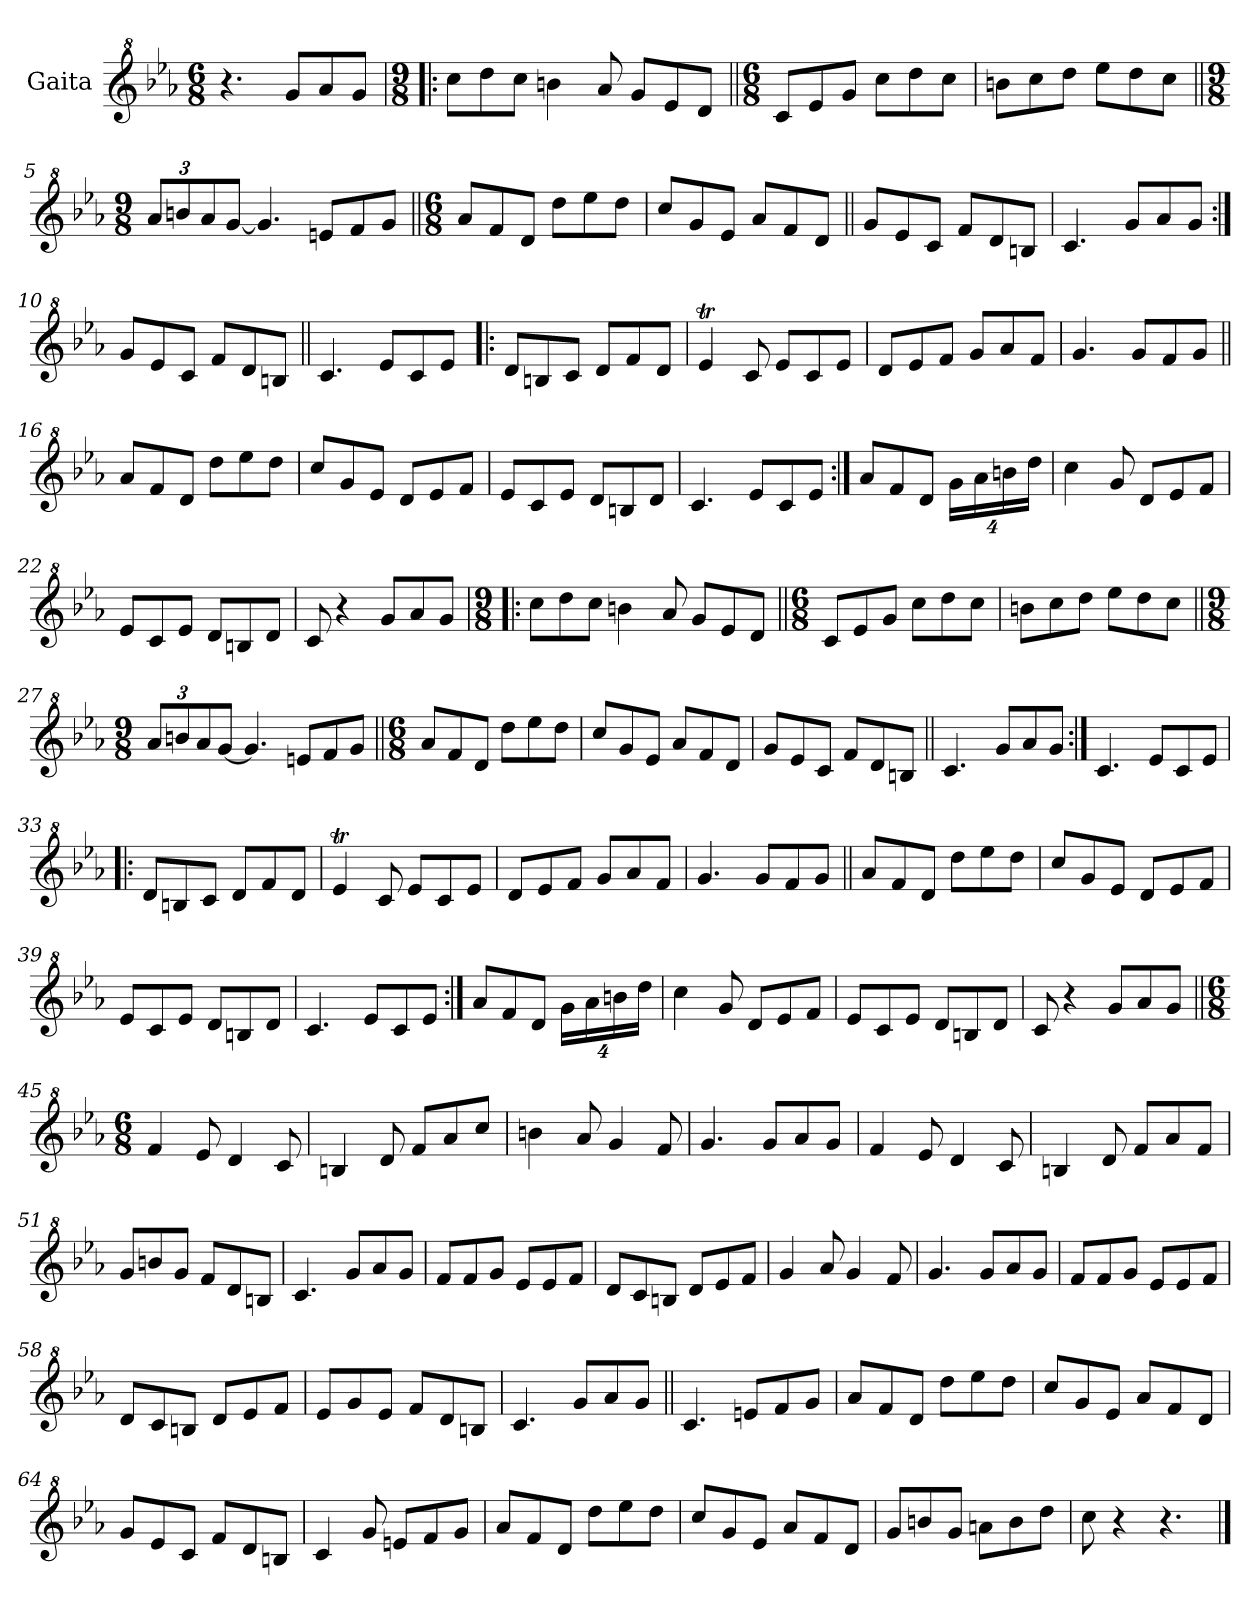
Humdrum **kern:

**kern
*part1
*staff1
*I"Gaita
*clefG^2
*k[b-e-a-]
*M6/8
*MM195
=1
4.r
8gg/L
8aa-/
8gg/J
=2!|:
*M9/8
8ccc\L
8ddd\
8ccc\J
4bbn\
8aa-/
8gg/L
8ee-/
8dd/J
=3||
*M6/8
8cc/L
8ee-/
8gg/J
8ccc\L
8ddd\
8ccc\J
=4
8bbn\L
8ccc\
8ddd\J
8eee-\L
8ddd\
8ccc\J
=5||
*M9/8
*Xbrackettup
12aa-/L
12bbn/
12aa-/
[8gg/J
4.gg/]
8een/L
8ff/
8gg/J
!!LO:LB:g=z
=6||
*M6/8
8aa-/L
8ff/
8dd/J
8ddd\L
8eee-\
8ddd\J
=7
8ccc/L
8gg/
8ee-/J
8aa-/L
8ff/
8dd/J
=8||
8gg/L
8ee-/
8cc/J
8ff/L
8dd/
8bn/J
=9
4.cc/
8gg/L
8aa-/
8gg/J
=10:|!
8gg/L
8ee-/
8cc/J
8ff/L
8dd/
8bn/J
=11||
4.cc/
8ee-/L
8cc/
8ee-/J
=12!|:
8dd/L
8bn/
8cc/J
8dd/L
8ff/
8dd/J
!!LO:LB:g=z
=13
4ee-T/
8cc/
8ee-/L
8cc/
8ee-/J
=14
8dd/L
8ee-/
8ff/J
8gg/L
8aa-/
8ff/J
=15
4.gg/
8gg/L
8ff/
8gg/J
=16||
8aa-/L
8ff/
8dd/J
8ddd\L
8eee-\
8ddd\J
=17
8ccc/L
8gg/
8ee-/J
8dd/L
8ee-/
8ff/J
=18
8ee-/L
8cc/
8ee-/J
8dd/L
8bn/
8dd/J
=19
4.cc/
8ee-/L
8cc/
8ee-/J
!!LO:LB:g=z
=20:|!
8aa-/L
8ff/
8dd/J
32%3gg\L
32%3aa-\
32%3bbn\
32%3ddd\J
=21
4ccc\
8gg/
8dd/L
8ee-/
8ff/J
=22
8ee-/L
8cc/
8ee-/J
8dd/L
8bn/
8dd/J
=23
8cc/
4r
8gg/L
8aa-/
8gg/J
=24!|:
*M9/8
8ccc\L
8ddd\
8ccc\J
4bbn\
8aa-/
8gg/L
8ee-/
8dd/J
=25||
*M6/8
8cc/L
8ee-/
8gg/J
8ccc\L
8ddd\
8ccc\J
!!LO:LB:g=z
=26
8bbn\L
8ccc\
8ddd\J
8eee-\L
8ddd\
8ccc\J
=27||
*M9/8
12aa-/L
12bbn/
12aa-/
[8gg/J
4.gg/]
8een/L
8ff/
8gg/J
=28||
*M6/8
8aa-/L
8ff/
8dd/J
8ddd\L
8eee-\
8ddd\J
=29
8ccc/L
8gg/
8ee-/J
8aa-/L
8ff/
8dd/J
=30
8gg/L
8ee-/
8cc/J
8ff/L
8dd/
8bn/J
=31||
4.cc/
8gg/L
8aa-/
8gg/J
!!LO:LB:g=z
=32:|!
4.cc/
8ee-/L
8cc/
8ee-/J
=33!|:
8dd/L
8bn/
8cc/J
8dd/L
8ff/
8dd/J
=34
4ee-T/
8cc/
8ee-/L
8cc/
8ee-/J
=35
8dd/L
8ee-/
8ff/J
8gg/L
8aa-/
8ff/J
=36
4.gg/
8gg/L
8ff/
8gg/J
=37||
8aa-/L
8ff/
8dd/J
8ddd\L
8eee-\
8ddd\J
=38
8ccc/L
8gg/
8ee-/J
8dd/L
8ee-/
8ff/J
!!LO:LB:g=z
=39
8ee-/L
8cc/
8ee-/J
8dd/L
8bn/
8dd/J
=40
4.cc/
8ee-/L
8cc/
8ee-/J
=41:|!
8aa-/L
8ff/
8dd/J
32%3gg\L
32%3aa-\
32%3bbn\
32%3ddd\J
=42
4ccc\
8gg/
8dd/L
8ee-/
8ff/J
=43
8ee-/L
8cc/
8ee-/J
8dd/L
8bn/
8dd/J
=44
8cc/
4r
8gg/L
8aa-/
8gg/J
=45||
*M6/8
4ff/
8ee-/
4dd/
8cc/
!!LO:LB:g=z
=46
4bn/
8dd/
8ff/L
8aa-/
8ccc/J
=47
4bbn\
8aa-/
4gg/
8ff/
=48
4.gg/
8gg/L
8aa-/
8gg/J
=49
4ff/
8ee-/
4dd/
8cc/
=50
4bn/
8dd/
8ff/L
8aa-/
8ff/J
=51
8gg/L
8bbn/
8gg/J
8ff/L
8dd/
8bn/J
=52
4.cc/
8gg/L
8aa-/
8gg/J
=53
8ff/L
8ff/
8gg/J
8ee-/L
8ee-/
8ff/J
!!LO:LB:g=z
=54
8dd/L
8cc/
8bn/J
8dd/L
8ee-/
8ff/J
=55
4gg/
8aa-/
4gg/
8ff/
=56
4.gg/
8gg/L
8aa-/
8gg/J
=57
8ff/L
8ff/
8gg/J
8ee-/L
8ee-/
8ff/J
=58
8dd/L
8cc/
8bn/J
8dd/L
8ee-/
8ff/J
=59
8ee-/L
8gg/
8ee-/J
8ff/L
8dd/
8bn/J
=60
4.cc/
8gg/L
8aa-/
8gg/J
!!LO:LB:g=z
=61||
4.cc/
8een/L
8ff/
8gg/J
=62
8aa-/L
8ff/
8dd/J
8ddd\L
8eee-\
8ddd\J
=63
8ccc/L
8gg/
8ee-/J
8aa-/L
8ff/
8dd/J
=64
8gg/L
8ee-/
8cc/J
8ff/L
8dd/
8bn/J
=65
4cc/
8gg/
8een/L
8ff/
8gg/J
=66
8aa-/L
8ff/
8dd/J
8ddd\L
8eee-\
8ddd\J
=67
8ccc/L
8gg/
8ee-/J
8aa-/L
8ff/
8dd/J
!!LO:LB:g=z
=68
8gg/L
8bbn/
8gg/J
8aan\L
8bb\
8ddd\J
=69
8ccc\
4r
4.r
==
*-
